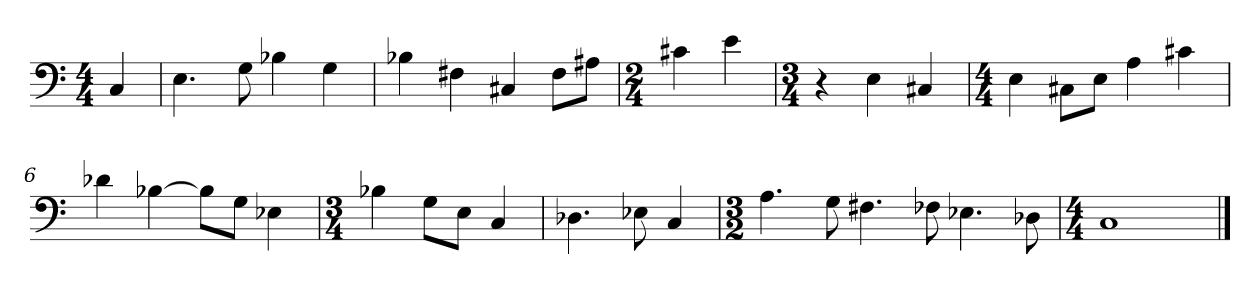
**kern
*part1
*staff1
*clefF4
*k[]
*M4/4
=
4C/
=1
4.E\
8G\
4B-X\
4G\
=2
4B-X\
4F#X\
4C#X/
8F#\L
8A#X\J
=3
*M2/4
4c#X\
4e\
=4
*M3/4
4r
4E\
4C#X/
=5
*M4/4
4E\
8C#X\L
8E\J
4A\
4c#X\
=6
4d-X\
[4B-X\
8B-\L]
8G\J
4E-X\
=7
*M3/4
4B-X\
8G\L
8E\J
4C/
=8
4.D-X\
8E-X\
4C/
=9
*M3/2
4.A\
8G\
4.F#X\
8F-X\
4.E-X\
8D-X\
=10
*M4/4
1C
==
*-
